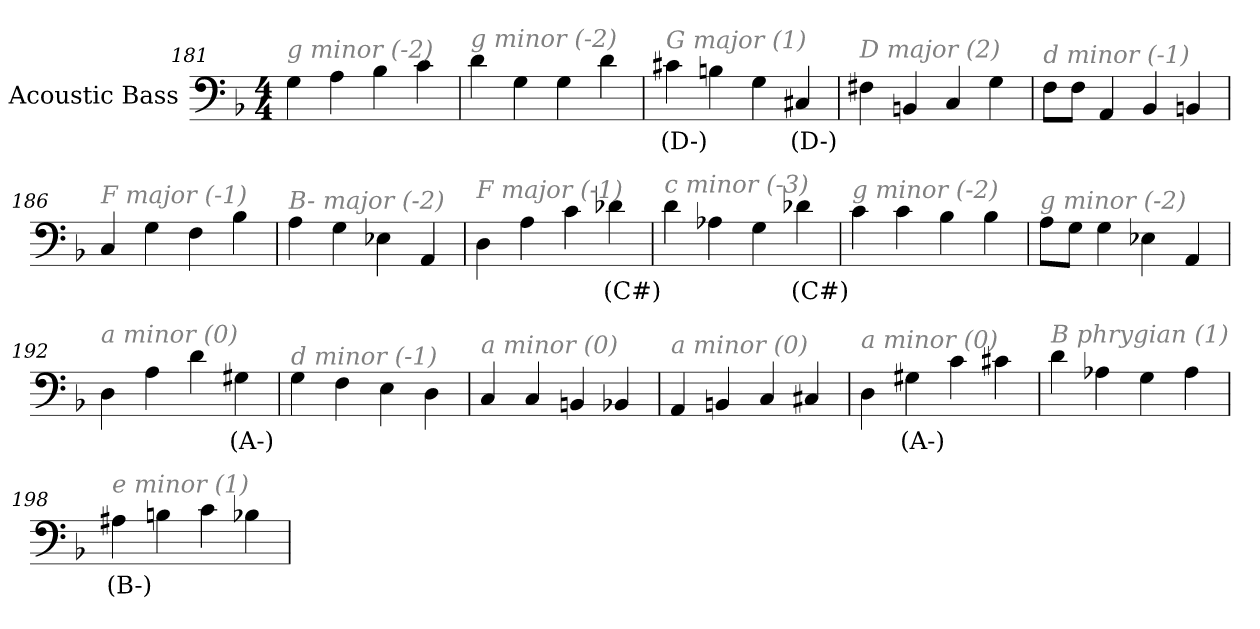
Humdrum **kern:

**kern	**text
*part1	*part1
*staff1	*staff1
*I"Acoustic Bass	*
*clefF4	*
*ITrd7c12	*
*k[b-]	*
*F:	*
*M4/4	*
=181	=181
!LO:TX:i:color=#808080:t=g minor (-2)	!
4GG	.
4AA	.
4BB-	.
4C	.
=182	=182
!LO:TX:i:color=#808080:t=g minor (-2)	!
4D	.
4GG	.
4GG	.
4D	.
=183	=183
!LO:TX:i:color=#808080:t=G major (1)	!
4C#Xi	(D-)
4BBn	.
4GG	.
4CC#Xi	(D-)
=184	=184
!LO:TX:i:color=#808080:t=D major (2)	!
4FF#X	.
4BBBn	.
4CC	.
4GG	.
=185	=185
!LO:TX:i:color=#808080:t=d minor (-1)	!
8FFL	.
8FFJ	.
4AAA	.
4BBB-	.
4BBBn	.
=186	=186
!LO:TX:i:color=#808080:t=F major (-1)	!
4CC	.
4GG	.
4FF	.
4BB-	.
=187	=187
!LO:TX:i:color=#808080:t=B- major (-2)	!
4AA	.
4GG	.
4EE-X	.
4AAA	.
=188	=188
!LO:TX:i:color=#808080:t=F major (-1)	!
4DD	.
4AA	.
4C	.
4D-Xi	(C#)
=189	=189
!LO:TX:i:color=#808080:t=c minor (-3)	!
4D	.
4AA-X	.
4GG	.
4D-Xi	(C#)
=190	=190
!LO:TX:i:color=#808080:t=g minor (-2)	!
4C	.
4C	.
4BB-	.
4BB-	.
=191	=191
!LO:TX:i:color=#808080:t=g minor (-2)	!
8AAL	.
8GGJ	.
4GG	.
4EE-X	.
4AAA	.
=192	=192
!LO:TX:i:color=#808080:t=a minor (0)	!
4DD	.
4AA	.
4D	.
4GG#Xi	(A-)
=193	=193
!LO:TX:i:color=#808080:t=d minor (-1)	!
4GG	.
4FF	.
4EE	.
4DD	.
=194	=194
!LO:TX:i:color=#808080:t=a minor (0)	!
4CC	.
4CC	.
4BBBn	.
4BBB-X	.
=195	=195
!LO:TX:i:color=#808080:t=a minor (0)	!
4AAA	.
4BBBn	.
4CC	.
4CC#X	.
=196	=196
!LO:TX:i:color=#808080:t=a minor (0)	!
4DD	.
4GG#Xi	(A-)
4C	.
4C#X	.
=197	=197
!LO:TX:i:color=#808080:t=B phrygian (1)	!
4D	.
4AA-X	.
4GG	.
4AA-	.
=198	=198
!LO:TX:i:color=#808080:t=e minor (1)	!
4AA#Xi	(B-)
4BBn	.
4C	.
4BB-Xj	.
=	=
*-	*-
